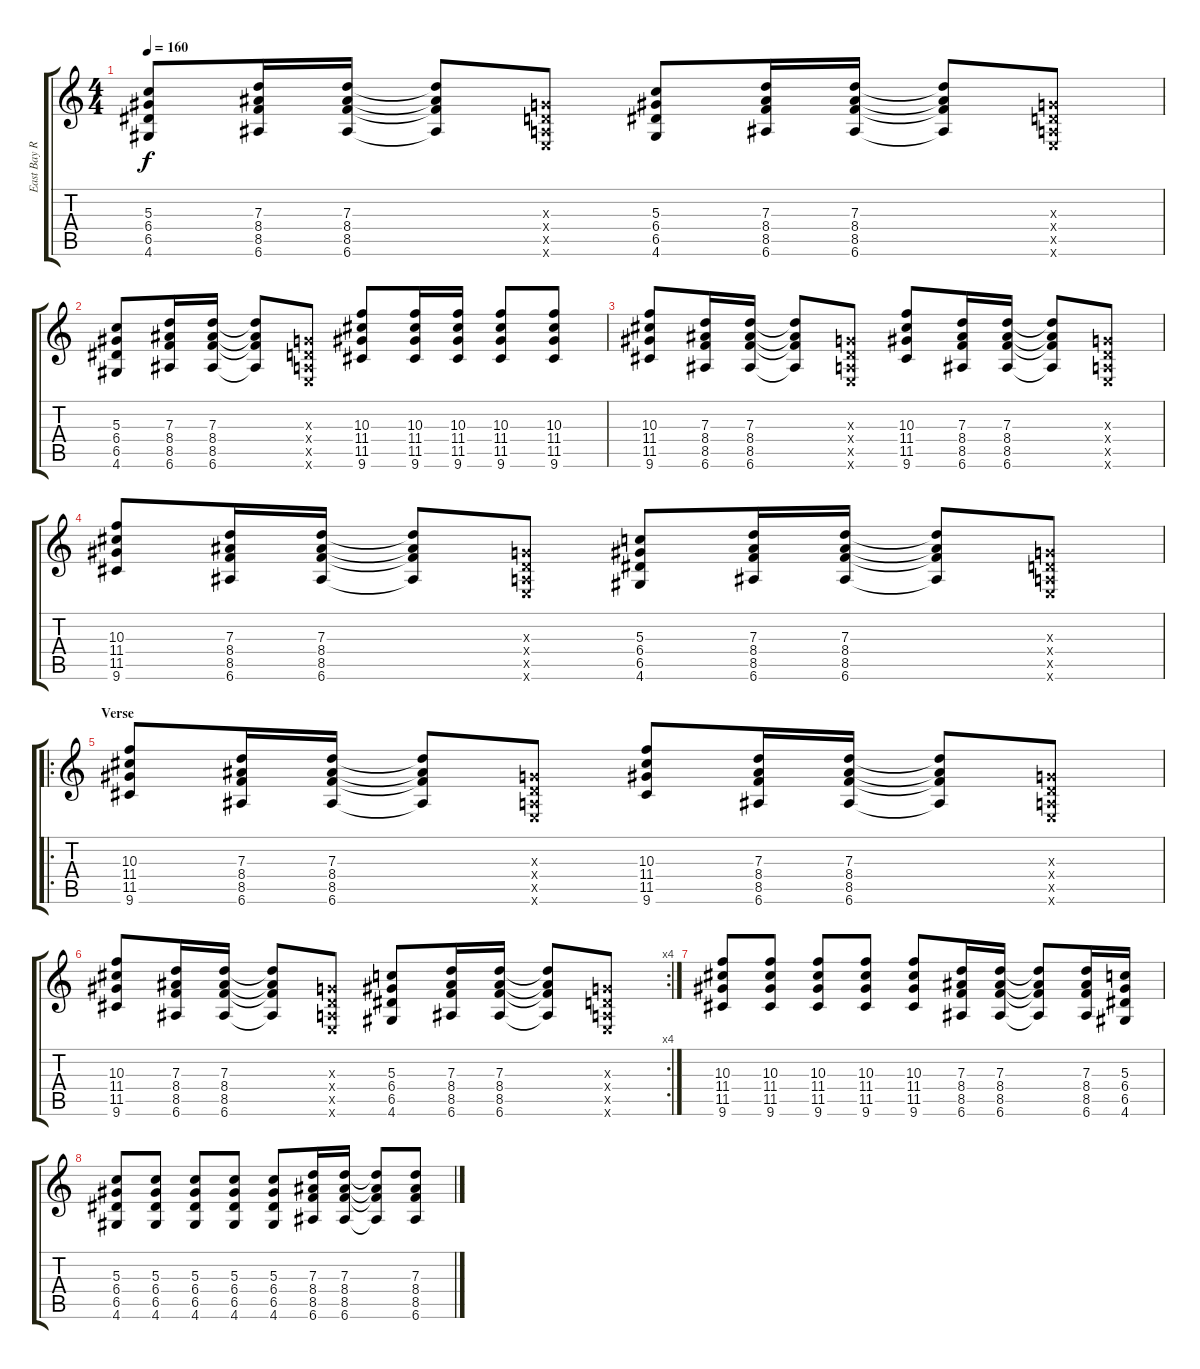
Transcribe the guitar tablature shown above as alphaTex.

\track ("East Bay Ray" "East Bay R") {instrument distortionguitar}
\staff {score tabs}
\tuning (E4 B3 G3 D3 A2 E2) {hide}
\ts (4 4)
\tempo 160
\clef g2
\ks c
(5.3 6.4 6.5 4.6).8{dy f} (7.3 8.4 8.5 6.6).16 (7.3 8.4 8.5 6.6).16 (7.3{t} 8.4{t} 8.5{t} 6.6{t}).8 (0.3{x} 0.4{x} 0.5{x} 0.6{x}).8 (5.3 6.4 6.5 4.6).8 (7.3 8.4 8.5 6.6).16 (7.3 8.4 8.5 6.6).16 (7.3{t} 8.4{t} 8.5{t} 6.6{t}).8 (0.3{x} 0.4{x} 0.5{x} 0.6{x}).8 |
(5.3 6.4 6.5 4.6).8 (7.3 8.4 8.5 6.6).16 (7.3 8.4 8.5 6.6).16 (7.3{t} 8.4{t} 8.5{t} 6.6{t}).8 (0.3{x} 0.4{x} 0.5{x} 0.6{x}).8 (10.3 11.4 11.5 9.6).8 (10.3 11.4 11.5 9.6).16 (10.3 11.4 11.5 9.6).16 (10.3 11.4 11.5 9.6).8 (10.3 11.4 11.5 9.6).8 |
(10.3 11.4 11.5 9.6).8 (7.3 8.4 8.5 6.6).16 (7.3 8.4 8.5 6.6).16 (7.3{t} 8.4{t} 8.5{t} 6.6{t}).8 (0.3{x} 0.4{x} 0.5{x} 0.6{x}).8 (10.3 11.4 11.5 9.6).8 (7.3 8.4 8.5 6.6).16 (7.3 8.4 8.5 6.6).16 (7.3{t} 8.4{t} 8.5{t} 6.6{t}).8 (0.3{x} 0.4{x} 0.5{x} 0.6{x}).8 |
(10.3 11.4 11.5 9.6).8 (7.3 8.4 8.5 6.6).16 (7.3 8.4 8.5 6.6).16 (7.3{t} 8.4{t} 8.5{t} 6.6{t}).8 (0.3{x} 0.4{x} 0.5{x} 0.6{x}).8 (5.3 6.4 6.5 4.6).8 (7.3 8.4 8.5 6.6).16 (7.3 8.4 8.5 6.6).16 (7.3{t} 8.4{t} 8.5{t} 6.6{t}).8 (0.3{x} 0.4{x} 0.5{x} 0.6{x}).8 |
\ro
\section ("" "Verse")
(10.3 11.4 11.5 9.6).8 (7.3 8.4 8.5 6.6).16 (7.3 8.4 8.5 6.6).16 (7.3{t} 8.4{t} 8.5{t} 6.6{t}).8 (0.3{x} 0.4{x} 0.5{x} 0.6{x}).8 (10.3 11.4 11.5 9.6).8 (7.3 8.4 8.5 6.6).16 (7.3 8.4 8.5 6.6).16 (7.3{t} 8.4{t} 8.5{t} 6.6{t}).8 (0.3{x} 0.4{x} 0.5{x} 0.6{x}).8 |
\rc 4
(10.3 11.4 11.5 9.6).8 (7.3 8.4 8.5 6.6).16 (7.3 8.4 8.5 6.6).16 (7.3{t} 8.4{t} 8.5{t} 6.6{t}).8 (0.3{x} 0.4{x} 0.5{x} 0.6{x}).8 (5.3 6.4 6.5 4.6).8 (7.3 8.4 8.5 6.6).16 (7.3 8.4 8.5 6.6).16 (7.3{t} 8.4{t} 8.5{t} 6.6{t}).8 (0.3{x} 0.4{x} 0.5{x} 0.6{x}).8 |
(10.3 11.4 11.5 9.6).8 (10.3 11.4 11.5 9.6).8 (10.3 11.4 11.5 9.6).8 (10.3 11.4 11.5 9.6).8 (10.3 11.4 11.5 9.6).8 (7.3 8.4 8.5 6.6).16 (7.3 8.4 8.5 6.6).16 (7.3{t} 8.4{t} 8.5{t} 6.6{t}).8 (7.3 8.4 8.5 6.6).16 (5.3 6.4 6.5 4.6).16 |
(5.3 6.4 6.5 4.6).8 (5.3 6.4 6.5 4.6).8 (5.3 6.4 6.5 4.6).8 (5.3 6.4 6.5 4.6).8 (5.3 6.4 6.5 4.6).8 (7.3 8.4 8.5 6.6).16 (7.3 8.4 8.5 6.6).16 (7.3{t} 8.4{t} 8.5{t} 6.6{t}).8 (7.3 8.4 8.5 6.6).8
